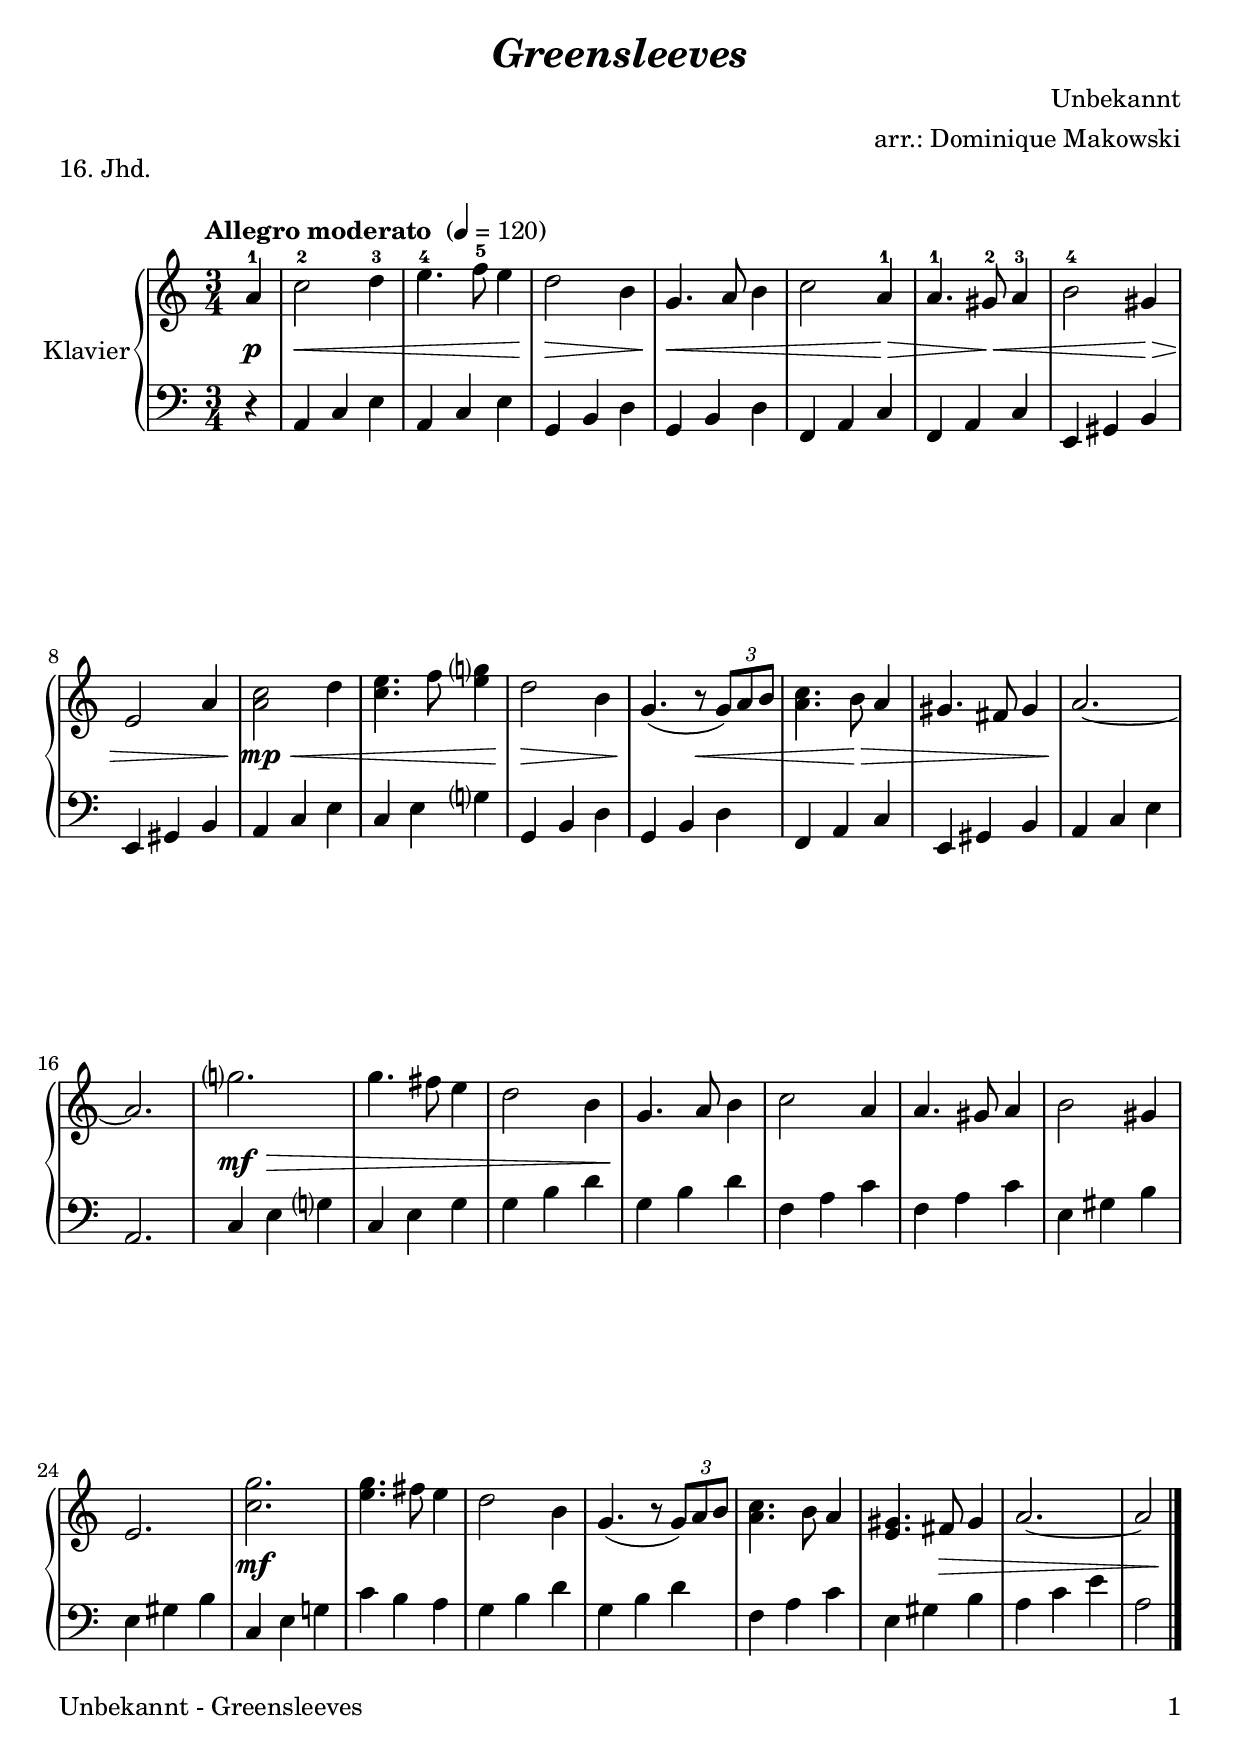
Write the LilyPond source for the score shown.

\version "2.24.1"
\include "deutsch.ly"

#(set-global-staff-size 22)

\header {
  title       = \markup \bold \italic "Greensleeves"
  composer    = "Unbekannt"
  arranger    = "arr.: Dominique Makowski"
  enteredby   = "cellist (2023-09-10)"
  piece       = "16. Jhd."
}

voiceconsts = {
  \key a \minor
  \time 3/4
  % \numericTimeSignature
  \compressEmptyMeasures
  % Set default beaming for all staves
%  \set Timing.beamExceptions = #'()
%  \set Timing.baseMoment     = #(ly:make-moment 1 4)
%  \set Timing.beatStructure  = #'(1 1 1)
  \tempo "Allegro moderato " 4=120
}

% mikl = "bright acoustic"
mikl = "church organ"

va = \relative c'' {
  \voiceconsts

  \partial 4 a4-1
  c2-2 d4-3
  e4.-4 f8-5 e4
  d2 h4
  g4. a8 h4
  c2 a4-1
  a4.-1 gis8-2 a4-3
  h2-4 gis4
  e2 a4

  <a c>2 d4
  <c e>4. f8 <e g?>4
  d2 h4
  g4.( r8 \tuplet 3/2 4 { g) a h }
  <a c>4. h8 a4
  gis4. fis8 gis4
  a2.~
  a

  g'?
  g4. fis8 e4
  d2 h4
  g4. a8 h4
  c2 a4
  a4. gis8 a4
  h2 gis4
  e2.

  <c' g'>
  <e g>4. fis8 e4
  d2 h4
  g4.( r8 \tuplet 3/2 4 { g) a h }
  <a c>4. h8 a4
  <e gis>4. fis8 gis4
  a2.~
  \partial 2 a2 \bar "|."
}

vb = \relative c {
  \voiceconsts
  \clef "bass"
  
  \partial 4 r4
  a c e
  a, c e
  g, h d
  g, h d
  f, a c
  f, a c
  e, gis h
  e, gis h

  a c e
  c e g?
  g, h d
  g, h d
  f, a c
  e, gis h
  a c e
  a,2.

  c4 e g?
  c, e g
  g h d
  g, h d
  f, a c
  f, a c
  e, gis h
  e, gis h

  c, e g!
  c h a
  g h d
  g, h d
  f, a c
  e, gis h
  a c e
  \partial 2 a,2 \bar "|."
}

vdy = {

  \partial 4 s4\p
  s2.\<
  s
  s\!\>
  s\!\<
  s2 s4\!\>
  s4. s8\!\< s4
  s2 s4\!\>
  s2.

  s4\!\mp s2\<
  s2.
  s\!\>
  s4.\! s\<
  s s\!\>
  s2.
  s\!
  s

  s4\mf s2\>
  s2.
  s
  s4.\! s
  s2.*4

  s2.\mf
  s2.*4
  s4. s\>
  s2.
  \partial 2 s4 s\!
}


music = \new PianoStaff <<
  \set PianoStaff.midiInstrument = \mikl
  \set PianoStaff.instrumentName = \markup \center-column { "Klavier" }
  <<
    \new Staff {
      \transpose a a { \va }
    }
    
    \new Dynamics \vdy
    
    \new Staff {
      \transpose a a { \vb }
    }
  >>  
>>

\book {
   \paper {
    print-page-number = ##t
    print-first-page-number = ##t
    ragged-last-bottom = ##f
    oddHeaderMarkup = \markup \null
    evenHeaderMarkup = \markup \null
    oddFooterMarkup = \markup {
      \fill-line {
        \if \should-print-page-number
        "Unbekannt - Greensleeves" \fromproperty #'page:page-number-string
      }
    }
    evenFooterMarkup = \oddFooterMarkup
  } \score {
    \music
    \layout {}
  }

  \score {
    \unfoldRepeats \music

    \midi {
      \context {
        \Score
      }
    }
  }
}
